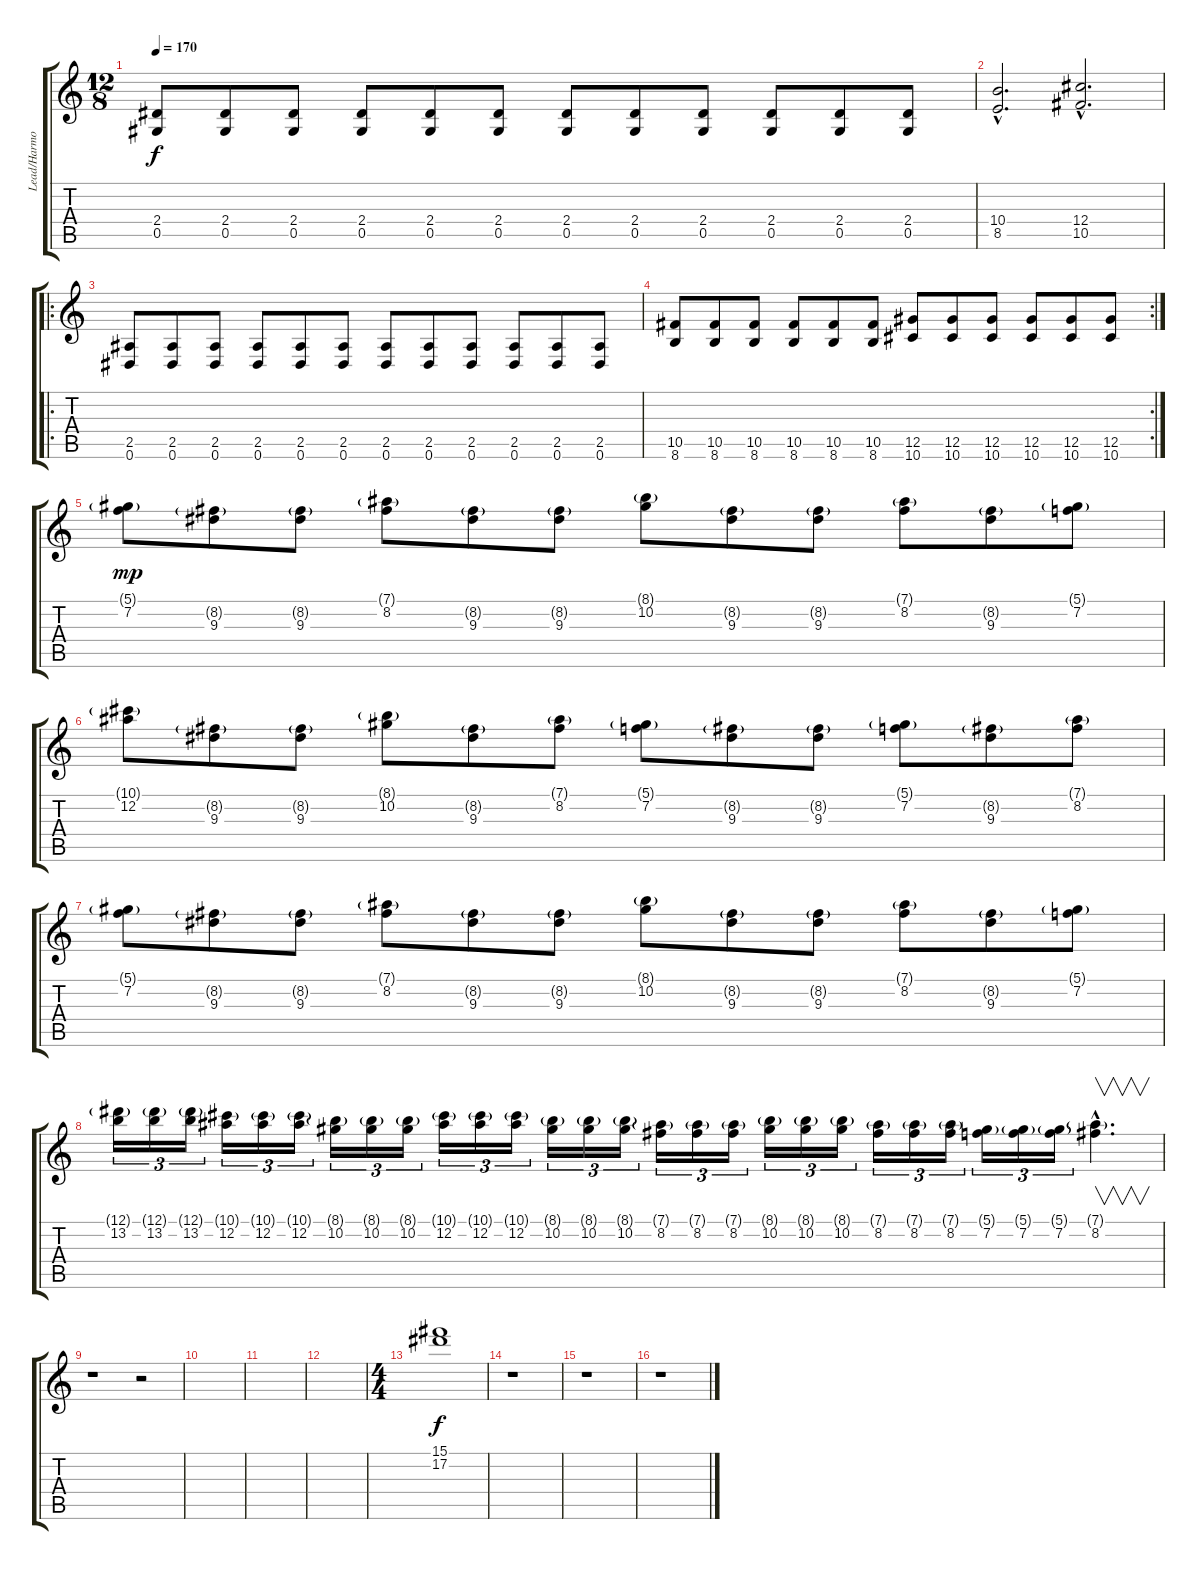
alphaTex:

\track ("Lead/Harmony" "Lead/Harmo") {instrument distortionguitar}
\staff {score tabs}
\tuning (Eb4 Bb3 Gb3 Db3 Ab2 Eb2) {hide}
\ts (12 8)
\tempo 170
\clef g2
\ks c
(2.4 0.5).8{dy f} (2.4 0.5).8 (2.4 0.5).8 (2.4 0.5).8 (2.4 0.5).8 (2.4 0.5).8 (2.4 0.5).8 (2.4 0.5).8 (2.4 0.5).8 (2.4 0.5).8 (2.4 0.5).8 (2.4 0.5).8 |
(10.4{hac} 8.5{hac}).2{d} (12.4{hac} 10.5{hac}).2{d} |
\ro
(2.5 0.6).8 (2.5 0.6).8 (2.5 0.6).8 (2.5 0.6).8 (2.5 0.6).8 (2.5 0.6).8 (2.5 0.6).8 (2.5 0.6).8 (2.5 0.6).8 (2.5 0.6).8 (2.5 0.6).8 (2.5 0.6).8 |
\rc 2
(10.5 8.6).8 (10.5 8.6).8 (10.5 8.6).8 (10.5 8.6).8 (10.5 8.6).8 (10.5 8.6).8 (12.5 10.6).8 (12.5 10.6).8 (12.5 10.6).8 (12.5 10.6).8 (12.5 10.6).8 (12.5 10.6).8 |
(5.1{g} 7.2).8{dy mp} (8.2{g} 9.3).8 (8.2{g} 9.3).8 (7.1{g} 8.2).8 (8.2{g} 9.3).8 (8.2{g} 9.3).8 (8.1{g} 10.2).8 (8.2{g} 9.3).8 (8.2{g} 9.3).8 (7.1{g} 8.2).8 (8.2{g} 9.3).8 (5.1{g} 7.2).8 |
(10.1{g} 12.2).8 (8.2{g} 9.3).8 (8.2{g} 9.3).8 (8.1{g} 10.2).8 (8.2{g} 9.3).8 (7.1{g} 8.2).8 (5.1{g} 7.2).8 (8.2{g} 9.3).8 (8.2{g} 9.3).8 (5.1{g} 7.2).8 (8.2{g} 9.3).8 (7.1{g} 8.2).8 |
(5.1{g} 7.2).8 (8.2{g} 9.3).8 (8.2{g} 9.3).8 (7.1{g} 8.2).8 (8.2{g} 9.3).8 (8.2{g} 9.3).8 (8.1{g} 10.2).8 (8.2{g} 9.3).8 (8.2{g} 9.3).8 (7.1{g} 8.2).8 (8.2{g} 9.3).8 (5.1{g} 7.2).8 |
(12.1{g} 13.2).16{tu (3 2)} (12.1{g} 13.2).16{tu (3 2)} (12.1{g} 13.2).16{tu (3 2)} (10.1{g} 12.2).16{tu (3 2)} (10.1{g} 12.2).16{tu (3 2)} (10.1{g} 12.2).16{tu (3 2)} (8.1{g} 10.2).16{tu (3 2)} (8.1{g} 10.2).16{tu (3 2)} (8.1{g} 10.2).16{tu (3 2)} (10.1{g} 12.2).16{tu (3 2)} (10.1{g} 12.2).16{tu (3 2)} (10.1{g} 12.2).16{tu (3 2)} (8.1{g} 10.2).16{tu (3 2)} (8.1{g} 10.2).16{tu (3 2)} (8.1{g} 10.2).16{tu (3 2)} (7.1{g} 8.2).16{tu (3 2)} (7.1{g} 8.2).16{tu (3 2)} (7.1{g} 8.2).16{tu (3 2)} (8.1{g} 10.2).16{tu (3 2)} (8.1{g} 10.2).16{tu (3 2)} (8.1{g} 10.2).16{tu (3 2)} (7.1{g} 8.2).16{tu (3 2)} (7.1{g} 8.2).16{tu (3 2)} (7.1{g} 8.2).16{tu (3 2)} (5.1{g} 7.2).16{tu (3 2)} (5.1{g} 7.2).16{tu (3 2)} (5.1{g} 7.2).16{tu (3 2)} (7.1{g hac} 8.2{hac}).4{v d} |
r.1 r.2 |
|
|
|
\ts (4 4)
(15.1 17.2).1{dy f} |
r.1 |
r.1 |
r.1
